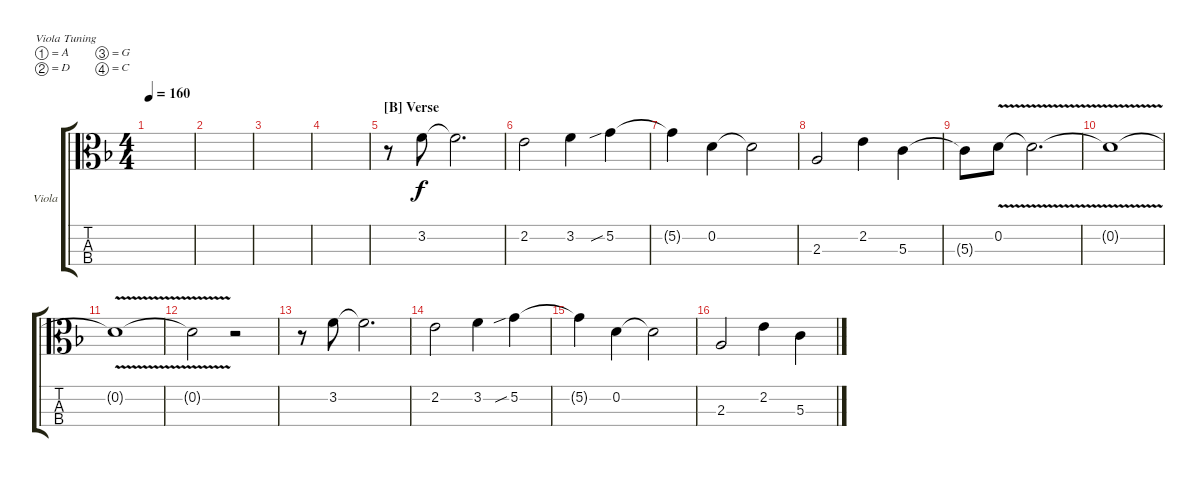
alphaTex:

\defaultSystemsLayout 4
\bracketExtendMode groupsimilarinstruments
\firstSystemTrackNameOrientation horizontal
\otherSystemsTrackNameOrientation horizontal
\track ("Viola" "Viola") {instrument viola}
\staff {score tabs}
\tuning (A4 D4 G3 C3)
\ts (4 4)
\tempo 160
\clef c3
\ks dminor
|
|
|
|
\section ("B" "Verse")
r.8 3.2.8 3.2{t}.2{d} |
2.2.2 3.2.4 5.2{sib}.4 |
5.2{t}.4 0.2.4 0.2{t}.2 |
2.3.2 2.2.4 5.3.4 |
5.3{t}.8 0.2{v}.8 0.2{v t}.2{d} |
0.2{v t}.1 |
0.2{v t}.1 |
0.2{v t}.2 r.2 |
r.8 3.2.8 3.2{t}.2{d} |
2.2.2 3.2.4 5.2{sib}.4 |
5.2{t}.4 0.2.4 0.2{t}.2 |
2.3.2 2.2.4 5.3.4
